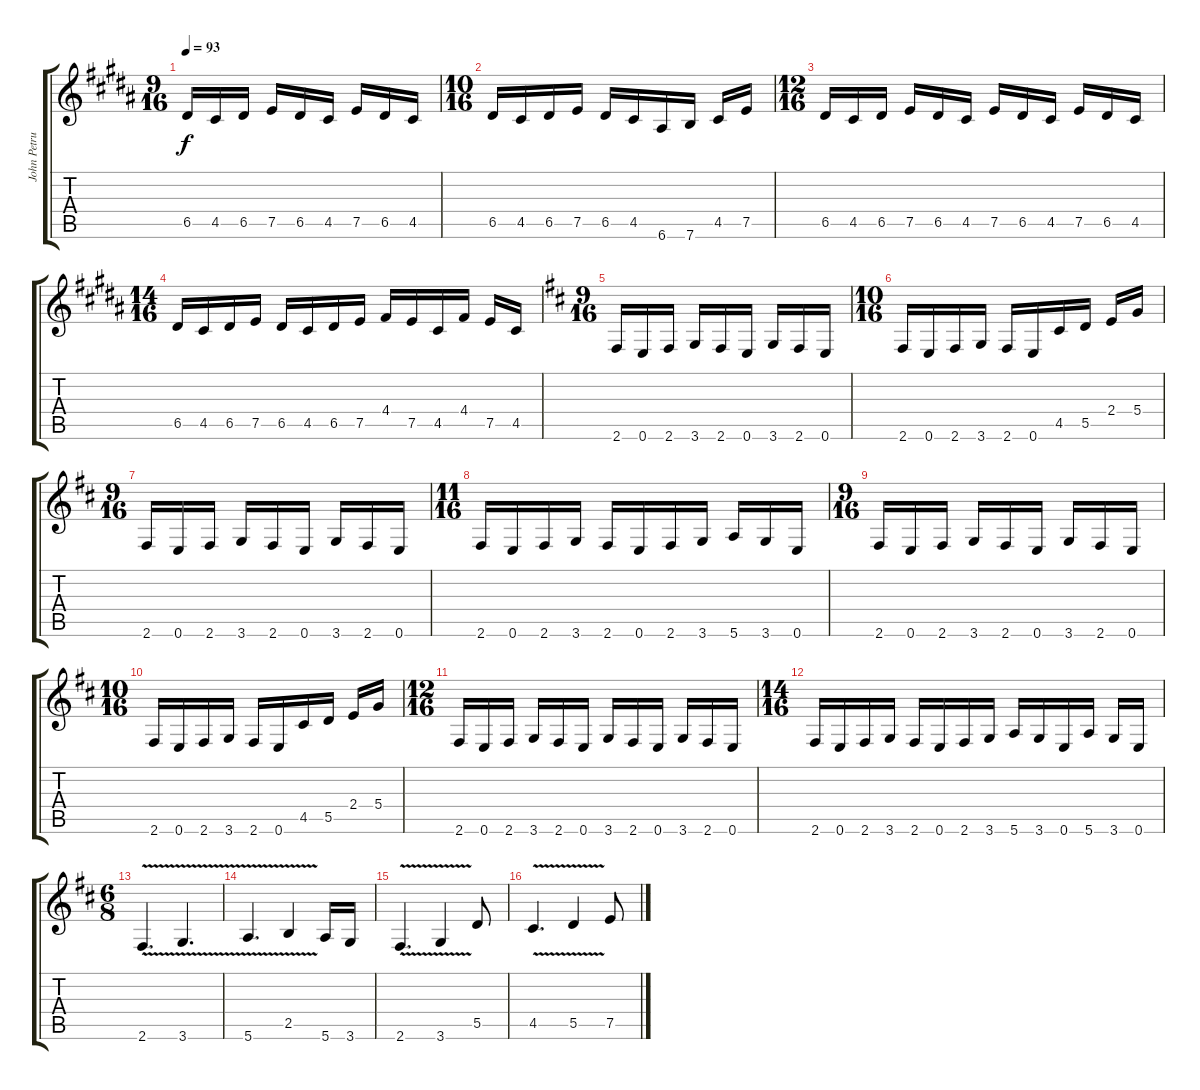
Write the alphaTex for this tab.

\track ("John Petrucci - Guitar" "John Petru") {instrument distortionguitar}
\staff {score tabs}
\tuning (E4 B3 G3 D3 A2 E2) {hide}
\ts (9 16)
\tempo 93
\clef g2
\ks g#minor
6.5.16{dy f} 4.5.16 6.5.16 7.5.16 6.5.16 4.5.16 7.5.16 6.5.16 4.5.16 |
\ts (10 16)
6.5.16 4.5.16 6.5.16 7.5.16 6.5.16 4.5.16 6.6.16 7.6.16 4.5.16 7.5.16 |
\ts (12 16)
6.5.16 4.5.16 6.5.16 7.5.16 6.5.16 4.5.16 7.5.16 6.5.16 4.5.16 7.5.16 6.5.16 4.5.16 |
\ts (14 16)
6.5.16 4.5.16 6.5.16 7.5.16 6.5.16 4.5.16 6.5.16 7.5.16 4.4.16 7.5.16 4.5.16 4.4.16 7.5.16 4.5.16 |
\ts (9 16)
\ks bminor
2.6.16 0.6.16 2.6.16 3.6.16 2.6.16 0.6.16 3.6.16 2.6.16 0.6.16 |
\ts (10 16)
2.6.16 0.6.16 2.6.16 3.6.16 2.6.16 0.6.16 4.5.16 5.5.16 2.4.16 5.4.16 |
\ts (9 16)
2.6.16 0.6.16 2.6.16 3.6.16 2.6.16 0.6.16 3.6.16 2.6.16 0.6.16 |
\ts (11 16)
2.6.16 0.6.16 2.6.16 3.6.16 2.6.16 0.6.16 2.6.16 3.6.16 5.6.16 3.6.16 0.6.16 |
\ts (9 16)
2.6.16 0.6.16 2.6.16 3.6.16 2.6.16 0.6.16 3.6.16 2.6.16 0.6.16 |
\ts (10 16)
2.6.16 0.6.16 2.6.16 3.6.16 2.6.16 0.6.16 4.5.16 5.5.16 2.4.16 5.4.16 |
\ts (12 16)
2.6.16 0.6.16 2.6.16 3.6.16 2.6.16 0.6.16 3.6.16 2.6.16 0.6.16 3.6.16 2.6.16 0.6.16 |
\ts (14 16)
2.6.16 0.6.16 2.6.16 3.6.16 2.6.16 0.6.16 2.6.16 3.6.16 5.6.16 3.6.16 0.6.16 5.6.16 3.6.16 0.6.16 |
\ts (6 8)
2.6{v}.4{d} 3.6{v}.4{d} |
5.6{v}.4{d} 2.5{v}.4 5.6.16 3.6.16 |
2.6{v}.4{d} 3.6{v}.4 5.5.8 |
4.5{v}.4{d} 5.5{v}.4 7.5.8
